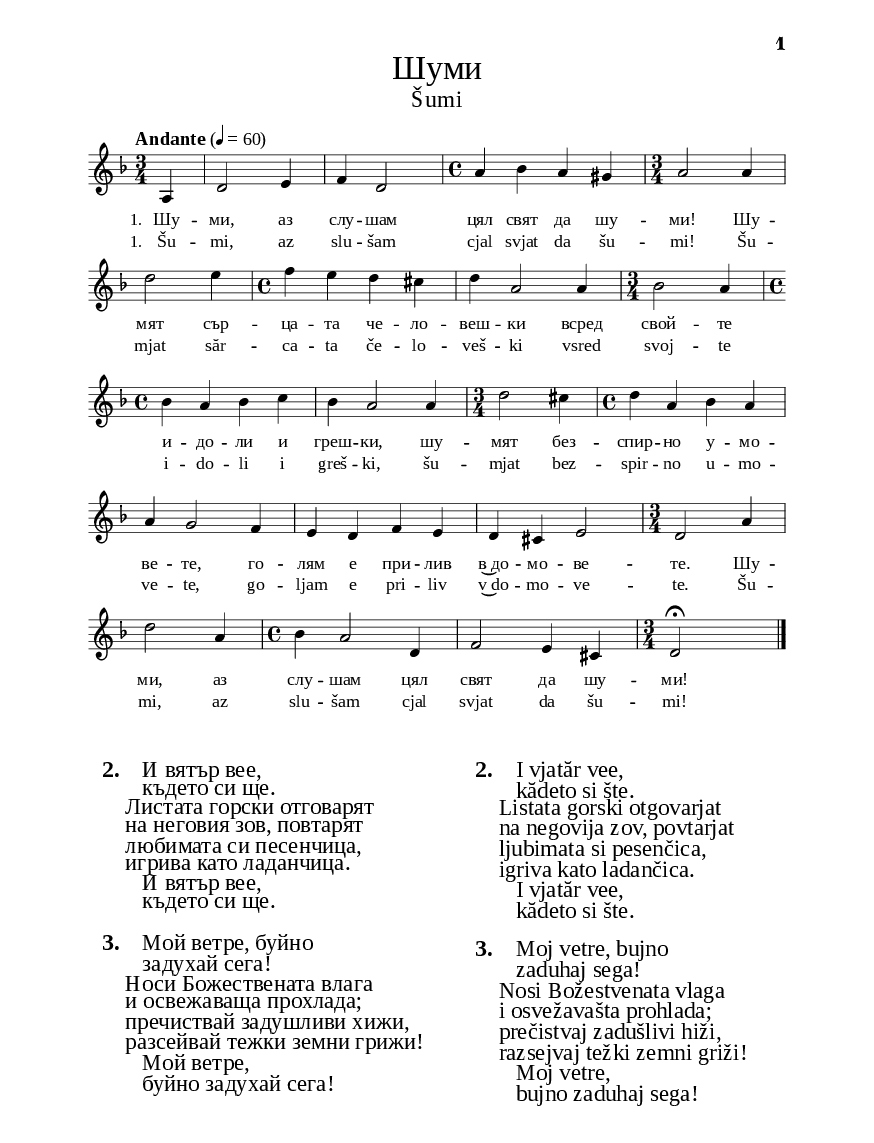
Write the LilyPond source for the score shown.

\version "2.24.4"

% include paper part and global functions
\include "include/globals.ily"

\bookpart {
  \label #'ref032
  \tocItem \markup "Шуми – Šumi"
  \include "include/bookpart-paper.ily"
  \score {
    \include "include/score-layout.ily"
\new Voice \absolute {
      \clef treble
      \key d \minor
      \time 3/4
      \tempoFunc "Andante" 4 "60"
      \partial 4
      \autoBeamOff

      a4 | d'2 e'4 | f'4 d'2 | \time 4/4  a'4 bes' a' gis' | \time 3/4  a'2 a'4 \break |
      d''2 e''4 | \time 4/4

      f''4 e'' d'' cis'' | d''4 \stemUp a'2 \stemNeutral

      a'4 | \time 3/4  bes'2 a'4 | \break

      \time 4/4  bes'4 a' bes' c'' | bes'4 a'2 a'4 | \time 3/4  d''2 cis''4 | \time 4/4  d''4 a' bes' a' \break |
      a'4 g'2 f'4 |  e'4 d' f' e' | d'4 cis' e'2 | \time 3/4  d'2 a'4 \break |
      d''2 a'4 | \time 4/4  bes'4 a'2 d'4 | f'2 e'4 cis' | \time 3/4  d'2 \fermata s4 | \bar "|." \break
    }

    \addlyrics {
      \set stanza = "1. " Шу -- ми,
      аз слу -- шам цял свят да шу -- ми! Шу -- мят
      сър -- ца -- та че -- ло --  веш -- ки всред
      свой -- те и -- до -- ли и греш -- ки, шу -- мят
      без -- спир -- но у -- мо -- ве -- те, го -- лям
      е при -- лив в~до -- мо -- ве -- те. Шу -- ми,
      аз слу -- шам цял свят да шу -- ми!
    }


     \addlyrics {
      \set stanza = "1. " Šu -- mi,
      az slu -- šam cjal svjat da šu -- mi! Šu -- mjat
      săr -- ca -- ta če -- lo --  veš -- ki vsred
      svoj -- te i -- do -- li i greš -- ki, šu -- mjat
      bez -- spir -- no u -- mo -- ve -- te, go -- ljam
      e pri -- liv v~do -- mo -- ve -- te. Šu -- mi,
      az slu -- šam cjal svjat da šu -- mi!
    }

    \header {
      title = \titleFunc "Шуми" "Šumi"
    }

    \midi{}

  } % score

 \markup \vspace #2
 
    \markup \abs-fontsize #11 \override #`(baseline-skip . ,bgCoupletBaselineSkip) {
    \fill-line {
      \hspace #0.1
      \column {

          \line {
          \bold "2."
          \column {
            "   И вятър вее,"
            "   където си ще."
            "Листата горски отговарят"
            "на неговия зов, повтарят"
            "любимата си песенчица,"
            "игрива като ладанчица."
            "   И вятър вее,"
            "   където си ще."
          }
        }
         \vspace #1
             \line {
          \bold "3."
          \column {
            "   Мой ветре, буйно"
            "   задухай сега!"
            "Носи Божествената влага"
            "и освежаваща прохлада;"
            "пречиствай задушливи хижи,"
            "разсейвай тежки земни грижи!"
            "   Мой ветре,"
            "   буйно задухай сега!"
          }
        }

      }
      \hspace #0.1
      % adds horizontal spacing between columns
      \column {
        % adds vertical spacing between verses

        
 \line {
          \bold "2."
          \column {
            "   I vjatăr vee,"
            "   kădeto si šte."
            "Listata gorski otgovarjat"
            "na negovija zov, povtarjat"
            "ljubimata si pesenčica,"
            "igriva kato ladančica."
            "   I vjatăr vee,"
            "   kădeto si šte."
          }
        }
         \vspace #1
             \line {
          \bold "3."
          \column {
            "   Moj vetre, bujno"
            "   zaduhaj sega!"
            "Nosi Božestvenata vlaga"
            "i osvežavašta prohlada;"
            "prečistvaj zadušlivi hiži,"
            "razsejvaj težki zemni griži!"
            "   Moj vetre,"
            "   bujno zaduhaj sega!"
          }
        }

      }\hspace #0.1
    }
  }

  \markup \abs-fontsize #11 \override #`(baseline-skip . ,bgCoupletBaselineSkip) {
    \fill-line {
      \hspace #0.1
      \column {

         \line {
          \bold "4."
          \column {
            "   Задухай, ветре, "
            "   света разведри!"
            "При чисти мисли, нежни чувства"
            "цъфтят Божествени изкуства."
            "Навред да просияе радост,"
            "навред да диша свежа младост."
            "   Задухай, ветре,"
            "   света избистри."
          }
        }

      }
      \hspace #0.1
      % adds horizontal spacing between columns
      \column {
        % adds vertical spacing between verses

         \line {
          \bold "4."
          \column {
            "   Zaduhaj, vetre, "
            "   sveta razvedri!"
            "Pri čisti misli, nežni čuvstva"
            "căftjat Božestveni izkustva."
            "Navred da prosijae radost,"
            "navred da diša sveža mladost."
            "   Zaduhaj, vetre,"
            "   sveta izbistri."
          }
        }

      }\hspace #0.1
    }
  }
  \markup \vspace #2
  % include foreign translation(s) of the song
  \version "2.24.4"

\markup \fill-line { \fontsize #deTitleFontSize "Es lärmt" }
\markup \null
\markup \null
\markup \abs-fontsize #10 {
    \fill-line {
  \override #`(baseline-skip . ,deCoupletBaselineSkip)
  \column {


    \line {   1. "   "Es lärmt, }
     \line {   "   " "   " ich höre}

    \line {   "   "die ganze Welt lärmen! }

    \line {   "   "Die Herzen der Menschen lärmen }

    \line {   "   "zwischen ihren Idolen und Fehlern; }

    \line {   "   "die Gehirne lärmen unaufhörlich. }

    \line {   "   "Es ist eine große Flut in den Häusern. }

    \line {   "   "Es lärmt, ich höre}

    \line {   "   "die ganze Welt lärmen!}

   \vspace #0.5
    \line {   2.  "   " Und der Wind weht, }

    \line {   "   " "   "wohin er will. }

    \line {   "   "Die Blätter des Waldes antworten }

    \line {   "   "auf seinen Ruf; sie wiederholen ihr Lieblingsliedchen,}

    \line {   "   "spielerisch wie ein tanzendes Mädchen.}

    \line {   "   " "   "Und der Wind weht, }

    \line {   "   " "   " wohin er will.}

      \vspace #0.5

    \line {   3. "   "Oh, mein Wind, }

    \line {   "   "  "   "wehe nun stark! }

    \line {   "   "Bringe die göttliche Feuchtigkeit}

    \line {   "   "und die belebende Frische, }

    \line {   "   "reinige die stickigen Hütten}

    \line {   "   "und zerstreue die schweren irdischen Sorgen!}

    \line {   "   " "   "Oh, mein Wind,}

    \line {   "   " "   "wehe nun stark!}

     \vspace #0.5
    \line {   4. "   " Wehe, Wind, }

    \line {   "   " "   " muntere die Welt auf! }

    \line {   "   "Bei reinen Gedanken, zarten Gefühlen }

    \line {   "   "erblühen die göttlichen Künste;}

    \line {   "   "möge überall Freude erstrahlen}

    \line {   "   "und möge [man] überall frische Jugend atmen! }

    \line {   "   " "   "Wehe, Wind, }

    \line {   "   " "   "kläre die Welt!}
  }
    }
}



} % bookpart

% Più mosso
%
